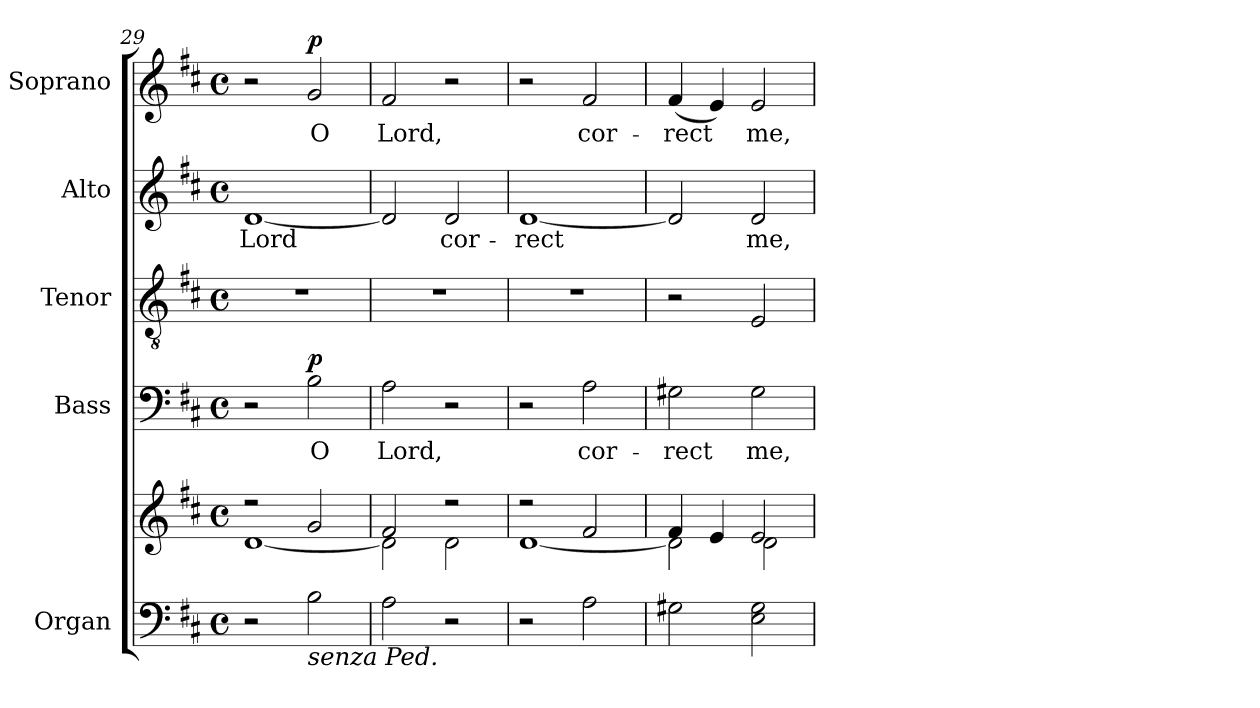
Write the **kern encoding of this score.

**kern	**kern	**kern	**text	**dynam	**kern	**kern	**text	**kern	**text	**dynam
*part5	*part5	*part4	*part4	*part4	*part3	*part2	*part2	*part1	*part1	*part1
*staff6	*staff5	*staff4	*staff4	*staff4	*staff3	*staff2	*staff2	*staff1	*staff1	*staff1
*I"Organ	*	*I"Bass	*	*	*I"Tenor	*I"Alto	*	*I"Soprano	*	*
*I'Org.	*	*I'B.	*	*	*I'T.	*I'A.	*	*I'S.	*	*
*clefF4	*clefG2	*clefF4	*	*	*clefGv2	*clefG2	*	*clefG2	*	*
*	*	*	*	*	*ITrd7c12	*	*	*	*	*
*k[f#c#]	*k[f#c#]	*k[f#c#]	*	*	*k[f#c#]	*k[f#c#]	*	*k[f#c#]	*	*
*D:	*D:	*D:	*	*	*D:	*D:	*	*D:	*	*
*M4/4	*M4/4	*M4/4	*	*	*M4/4	*M4/4	*	*M4/4	*	*
*met(c)	*met(c)	*met(c)	*	*	*met(c)	*met(c)	*	*met(c)	*	*
=29	=29	=29	=29	=29	=29	=29	=29	=29	=29	=29
*	*^	*	*	*	*	*	*	*	*	*
!	!	!	!	!	!	!	!	!LO:LY:b:color=#000000	!	!	!
2r	2r	[1di	2r	.	.	1r	[1di	Lord	2r	.	.
!	!	!	!	!LO:LY:b:color=#000000	!	!	!	!	!	!	!
!LO:TX:b:i:t=senza Ped.	!	!	!	!	!	!	!	!	!	!	!
!	!	!	!	!	!	!	!	!	!	!LO:LY:b:color=#000000	!
2Bi\	2gi/	.	2Bi\	O	p	.	.	.	2gi/	O	p
=30	=30	=30	=30	=30	=30	=30	=30	=30	=30	=30	=30
!	!	!	!	!LO:LY:b:color=#000000	!	!	!	!	!	!	!
!	!	!	!	!	!	!	!	!	!	!LO:LY:b:color=#000000	!
2Ai\	2f#i/	2di\]	2Ai\	Lord,	.	1r	2di/]	.	2f#i/	Lord,	.
!	!	!	!	!	!	!	!	!LO:LY:b:color=#000000	!	!	!
2r	2r	2di\	2r	.	.	.	2di/	cor-	2r	.	.
=31	=31	=31	=31	=31	=31	=31	=31	=31	=31	=31	=31
!	!	!	!	!	!	!	!	!LO:LY:b:color=#000000	!	!	!
2r	2r	[1di	2r	.	.	1r	[1di	-rect	2r	.	.
!	!	!	!	!LO:LY:b:color=#000000	!	!	!	!	!	!	!
!	!	!	!	!	!	!	!	!	!	!LO:LY:b:color=#000000	!
2Ai\	2f#i/	.	2Ai\	cor-	.	.	.	.	2f#i/	cor-	.
=32	=32	=32	=32	=32	=32	=32	=32	=32	=32	=32	=32
!	!	!	!	!LO:LY:b:color=#000000	!	!	!	!	!	!	!
!	!	!	!	!	!	!	!	!	!	!LO:LY:b:color=#000000	!
2G#Xi\	4f#i/	2di\]	2G#Xi\	-rect	.	2r	2di/]	.	(4f#i/	-rect	.
.	4ei/	.	.	.	.	.	.	.	4ei/)	.	.
!	!	!	!	!LO:LY:b:color=#000000	!	!	!	!	!	!	!
!	!	!	!	!	!	!	!	!LO:LY:b:color=#000000	!	!	!
!	!	!	!	!	!	!	!	!	!	!LO:LY:b:color=#000000	!
2Ei\ 2G#i	2ei/	2di\	2G#i\	me,	.	2EEi/	2di/	me,	2ei/	me,	.
*	*v	*v	*	*	*	*	*	*	*	*	*
=	=	=	=	=	=	=	=	=	=	=
*-	*-	*-	*-	*-	*-	*-	*-	*-	*-	*-
